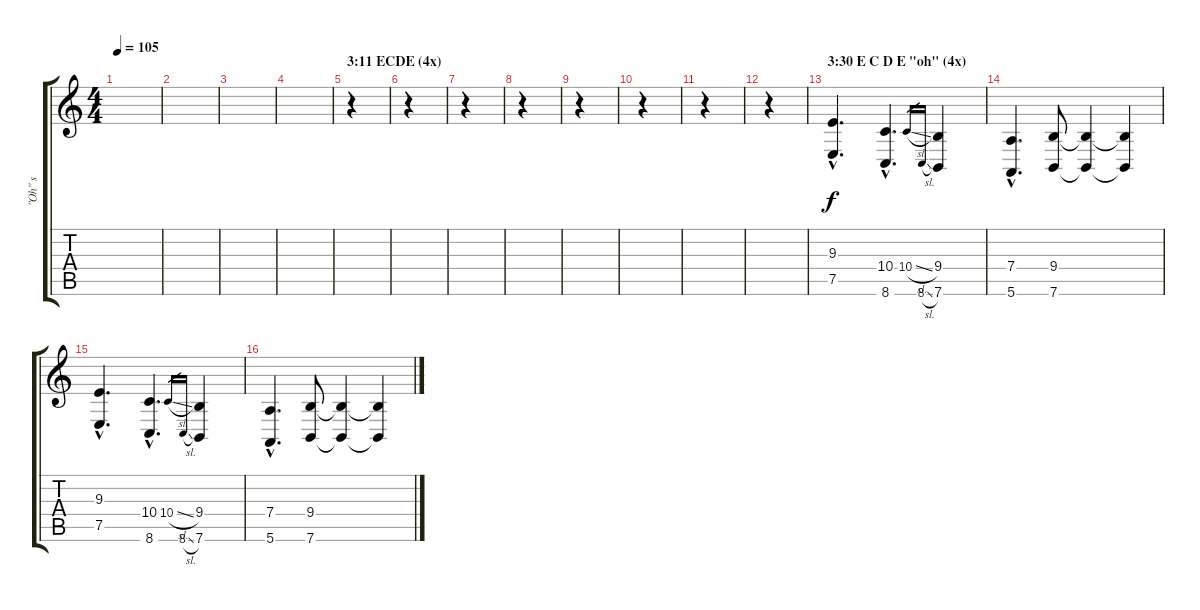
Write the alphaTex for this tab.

\track ("\"Oh\" s" "\"Oh\" s") {instrument choiraahs}
\staff {score tabs}
\tuning (E4 B3 G3 D3 A2 E2) {hide}
\ts (4 4)
\tempo 105
\clef g2
\ks c
|
|
|
|
\section ("" "3:11 ECDE (4x)")
r.4 |
r.4 |
r.4 |
r.4 |
r.4 |
r.4 |
r.4 |
r.4 |
\section ("" "3:30 E C D E \"oh\" (4x)")
(9.3{hac} 7.5{hac}).4{d} (10.4{hac} 8.6{hac}).4{d} 10.4{sl}.16{gr} 8.6{sl}.16{gr} (9.4 7.6).4 |
(7.4{hac} 5.6{hac}).4{d} (9.4 7.6).8 (9.4{t} 7.6{t}).4 (9.4{t} 7.6{t}).4 |
(9.3{hac} 7.5{hac}).4{d} (10.4{hac} 8.6{hac}).4{d} 10.4{sl}.16{gr} 8.6{sl}.16{gr} (9.4 7.6).4 |
(7.4{hac} 5.6{hac}).4{d} (9.4 7.6).8 (9.4{t} 7.6{t}).4 (9.4{t} 7.6{t}).4
